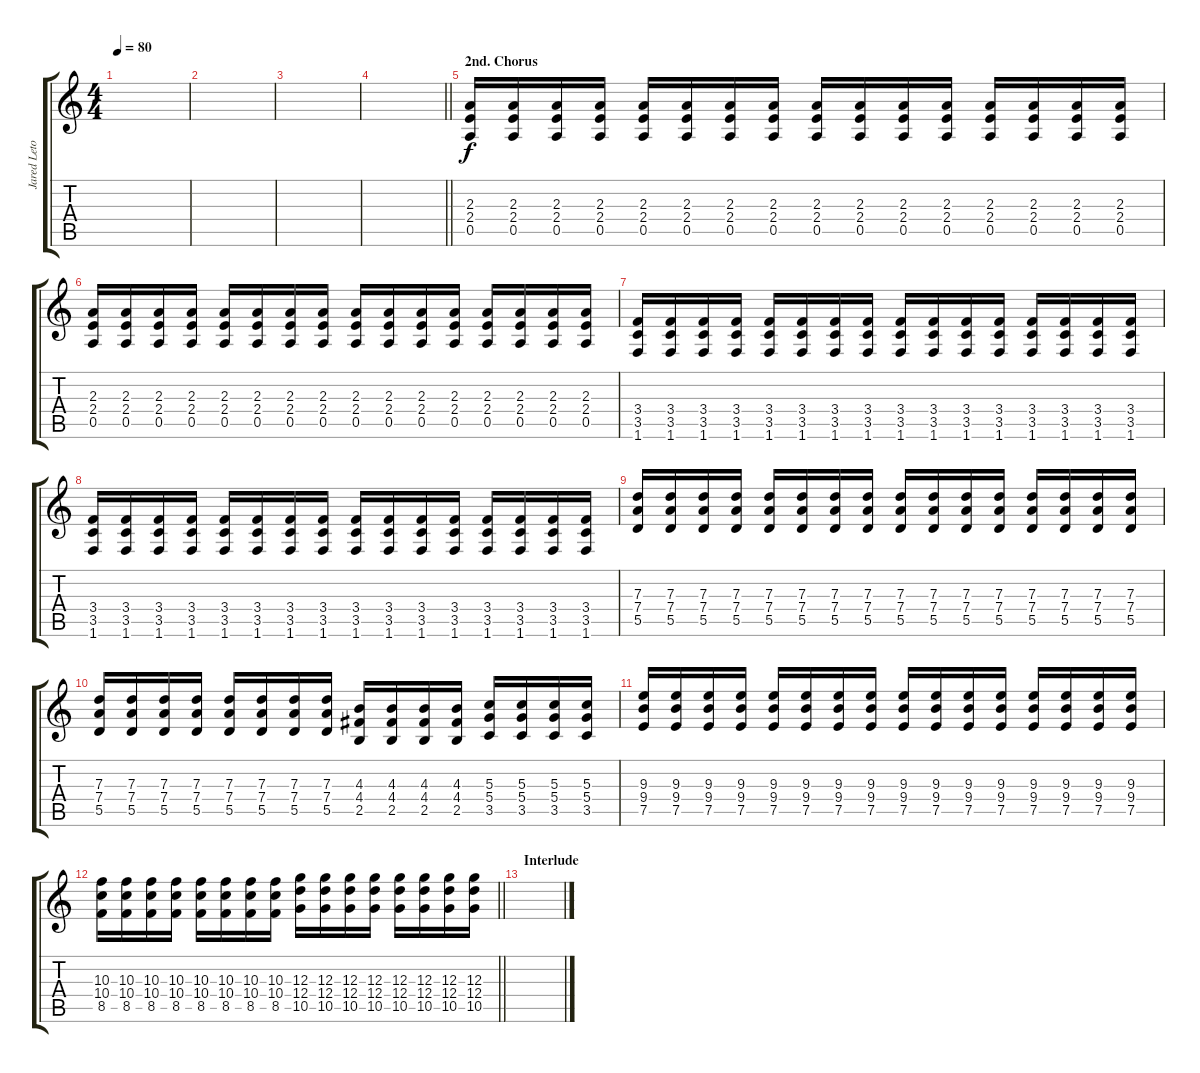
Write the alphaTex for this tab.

\track ("Jared Leto - Guitar" "Jared Leto") {instrument distortionguitar}
\staff {score tabs}
\tuning (E4 B3 G3 D3 A2 E2) {hide}
\ts (4 4)
\tempo 80
\clef g2
\ks c
|
|
|
\barLineRight lightlight
|
\section ("" "2nd. Chorus")
(2.3 2.4 0.5).16 (2.3 2.4 0.5).16 (2.3 2.4 0.5).16 (2.3 2.4 0.5).16 (2.3 2.4 0.5).16 (2.3 2.4 0.5).16 (2.3 2.4 0.5).16 (2.3 2.4 0.5).16 (2.3 2.4 0.5).16 (2.3 2.4 0.5).16 (2.3 2.4 0.5).16 (2.3 2.4 0.5).16 (2.3 2.4 0.5).16 (2.3 2.4 0.5).16 (2.3 2.4 0.5).16 (2.3 2.4 0.5).16 |
(2.3 2.4 0.5).16 (2.3 2.4 0.5).16 (2.3 2.4 0.5).16 (2.3 2.4 0.5).16 (2.3 2.4 0.5).16 (2.3 2.4 0.5).16 (2.3 2.4 0.5).16 (2.3 2.4 0.5).16 (2.3 2.4 0.5).16 (2.3 2.4 0.5).16 (2.3 2.4 0.5).16 (2.3 2.4 0.5).16 (2.3 2.4 0.5).16 (2.3 2.4 0.5).16 (2.3 2.4 0.5).16 (2.3 2.4 0.5).16 |
(3.4 3.5 1.6).16 (3.4 3.5 1.6).16 (3.4 3.5 1.6).16 (3.4 3.5 1.6).16 (3.4 3.5 1.6).16 (3.4 3.5 1.6).16 (3.4 3.5 1.6).16 (3.4 3.5 1.6).16 (3.4 3.5 1.6).16 (3.4 3.5 1.6).16 (3.4 3.5 1.6).16 (3.4 3.5 1.6).16 (3.4 3.5 1.6).16 (3.4 3.5 1.6).16 (3.4 3.5 1.6).16 (3.4 3.5 1.6).16 |
(3.4 3.5 1.6).16 (3.4 3.5 1.6).16 (3.4 3.5 1.6).16 (3.4 3.5 1.6).16 (3.4 3.5 1.6).16 (3.4 3.5 1.6).16 (3.4 3.5 1.6).16 (3.4 3.5 1.6).16 (3.4 3.5 1.6).16 (3.4 3.5 1.6).16 (3.4 3.5 1.6).16 (3.4 3.5 1.6).16 (3.4 3.5 1.6).16 (3.4 3.5 1.6).16 (3.4 3.5 1.6).16 (3.4 3.5 1.6).16 |
(7.3 7.4 5.5).16 (7.3 7.4 5.5).16 (7.3 7.4 5.5).16 (7.3 7.4 5.5).16 (7.3 7.4 5.5).16 (7.3 7.4 5.5).16 (7.3 7.4 5.5).16 (7.3 7.4 5.5).16 (7.3 7.4 5.5).16 (7.3 7.4 5.5).16 (7.3 7.4 5.5).16 (7.3 7.4 5.5).16 (7.3 7.4 5.5).16 (7.3 7.4 5.5).16 (7.3 7.4 5.5).16 (7.3 7.4 5.5).16 |
(7.3 7.4 5.5).16 (7.3 7.4 5.5).16 (7.3 7.4 5.5).16 (7.3 7.4 5.5).16 (7.3 7.4 5.5).16 (7.3 7.4 5.5).16 (7.3 7.4 5.5).16 (7.3 7.4 5.5).16 (4.3 4.4 2.5).16 (4.3 4.4 2.5).16 (4.3 4.4 2.5).16 (4.3 4.4 2.5).16 (5.3 5.4 3.5).16 (5.3 5.4 3.5).16 (5.3 5.4 3.5).16 (5.3 5.4 3.5).16 |
(9.3 9.4 7.5).16 (9.3 9.4 7.5).16 (9.3 9.4 7.5).16 (9.3 9.4 7.5).16 (9.3 9.4 7.5).16 (9.3 9.4 7.5).16 (9.3 9.4 7.5).16 (9.3 9.4 7.5).16 (9.3 9.4 7.5).16 (9.3 9.4 7.5).16 (9.3 9.4 7.5).16 (9.3 9.4 7.5).16 (9.3 9.4 7.5).16 (9.3 9.4 7.5).16 (9.3 9.4 7.5).16 (9.3 9.4 7.5).16 |
\barLineRight lightlight
(10.3 10.4 8.5).16 (10.3 10.4 8.5).16 (10.3 10.4 8.5).16 (10.3 10.4 8.5).16 (10.3 10.4 8.5).16 (10.3 10.4 8.5).16 (10.3 10.4 8.5).16 (10.3 10.4 8.5).16 (12.3 12.4 10.5).16 (12.3 12.4 10.5).16 (12.3 12.4 10.5).16 (12.3 12.4 10.5).16 (12.3 12.4 10.5).16 (12.3 12.4 10.5).16 (12.3 12.4 10.5).16 (12.3 12.4 10.5).16 |
\section ("" "Interlude")
